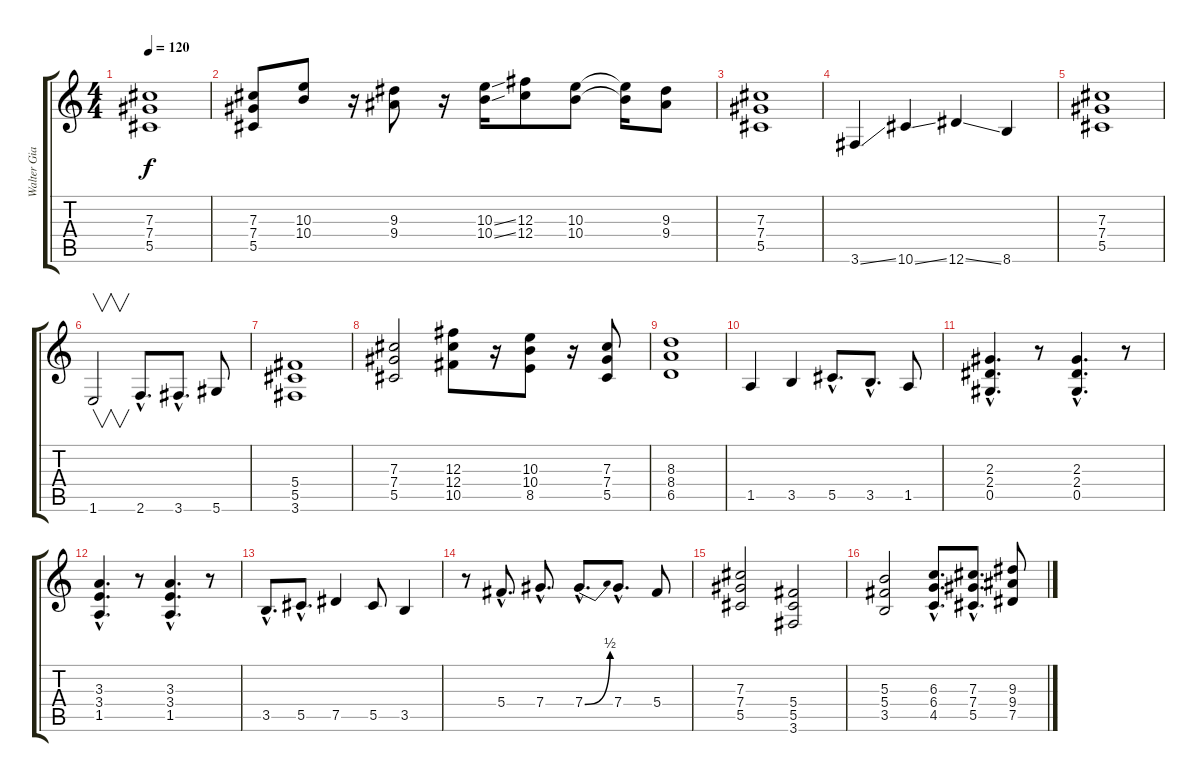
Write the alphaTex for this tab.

\track ("Walter Giardino (Ritmico) - Eb" "Walter Gia") {instrument distortionguitar}
\staff {score tabs}
\tuning (Eb4 Bb3 Gb3 Db3 Ab2 Eb2) {hide}
\ts (4 4)
\tempo 120
\clef g2
\ks c
(7.3 7.4 5.5).1{dy f} |
(7.3 7.4 5.5).8 (10.3 10.4).8 r.16 (9.3 9.4).8 r.16 (10.3{ss} 10.4{ss}).16 (12.3 12.4).8 (10.3 10.4).8 (10.3{t} 10.4{t}).16 (9.3 9.4).8 |
(7.3 7.4 5.5).1 |
3.6{ss}.4 10.6{ss}.4 12.6{ss}.4 8.6.4 |
(7.3 7.4 5.5).1 |
1.6.2{v} 2.6{hac}.8{d} 3.6{hac}.8{d} 5.6.8 |
(5.4 5.5 3.6).1 |
(7.3 7.4 5.5).2 (12.3 12.4 10.5).8 r.16 (10.3 10.4 8.5).8 r.16 (7.3 7.4 5.5).8 |
(8.3 8.4 6.5).1 |
1.5.4 3.5.4 5.5{hac}.8{d} 3.5{hac}.8{d} 1.5.8 |
(2.3{hac} 2.4{hac} 0.5{hac}).4{d} r.8 (2.3{hac} 2.4{hac} 0.5{hac}).4{d} r.8 |
(3.3{hac} 3.4{hac} 1.5{hac}).4{d} r.8 (3.3{hac} 3.4{hac} 1.5{hac}).4{d} r.8 |
3.5{hac}.8{d} 5.5{hac}.8{d} 7.5.4 5.5.8 3.5.4 |
r.8 5.4{hac}.8{d} 7.4{hac}.8{d} 7.4{be (bend 0 0 60 2) hac}.8{d} 7.4{hac}.8{d} 5.4.8 |
(7.3 7.4 5.5).2 (5.4 5.5 3.6).2 |
(5.3 5.4 3.5).2 (6.3{hac} 6.4{hac} 4.5{hac}).8{d} (7.3{hac} 7.4{hac} 5.5{hac}).8{d} (9.3 9.4 7.5).8
